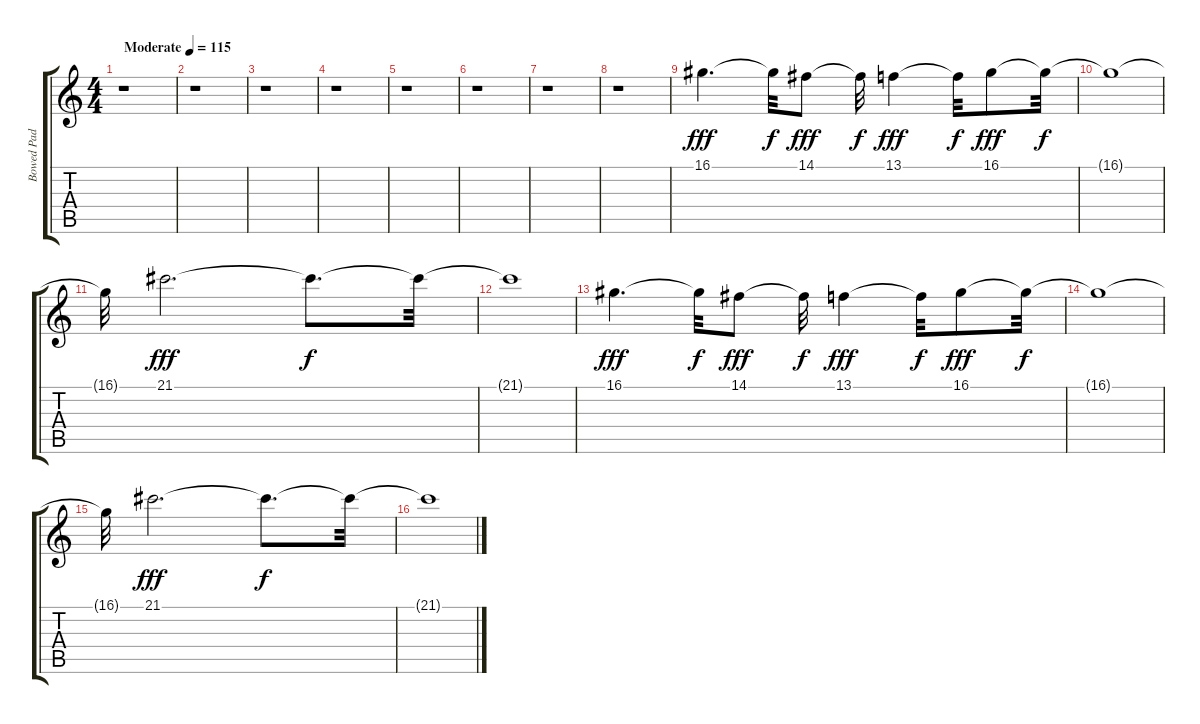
\track ("Bowed Pad" "Bowed Pad") {instrument pad5bowed}
\staff {score tabs}
\tuning (E4 B3 G3 D3 A2 E2) {hide}
\ts (4 4)
\tempo (115 "Moderate")
\clef g2
\ks c
r.1{dy fff instrument pad5bowed} |
r.1 |
r.1 |
r.1 |
r.1 |
r.1 |
r.1 |
r.1 |
16.1.4{d} 16.1{t}.32{dy f} 14.1.8{dy fff} 14.1{t}.32{dy f} 13.1.4{dy fff} 13.1{t}.32{dy f} 16.1.8{dy fff} 16.1{t}.32{dy f} |
16.1{t}.1 |
16.1{t}.32 21.1.2{d dy fff} 21.1{t}.8{d dy f} 21.1{t}.32 |
21.1{t}.1 |
16.1.4{d dy fff} 16.1{t}.32{dy f} 14.1.8{dy fff} 14.1{t}.32{dy f} 13.1.4{dy fff} 13.1{t}.32{dy f} 16.1.8{dy fff} 16.1{t}.32{dy f} |
16.1{t}.1 |
16.1{t}.32 21.1.2{d dy fff} 21.1{t}.8{d dy f} 21.1{t}.32 |
21.1{t}.1
